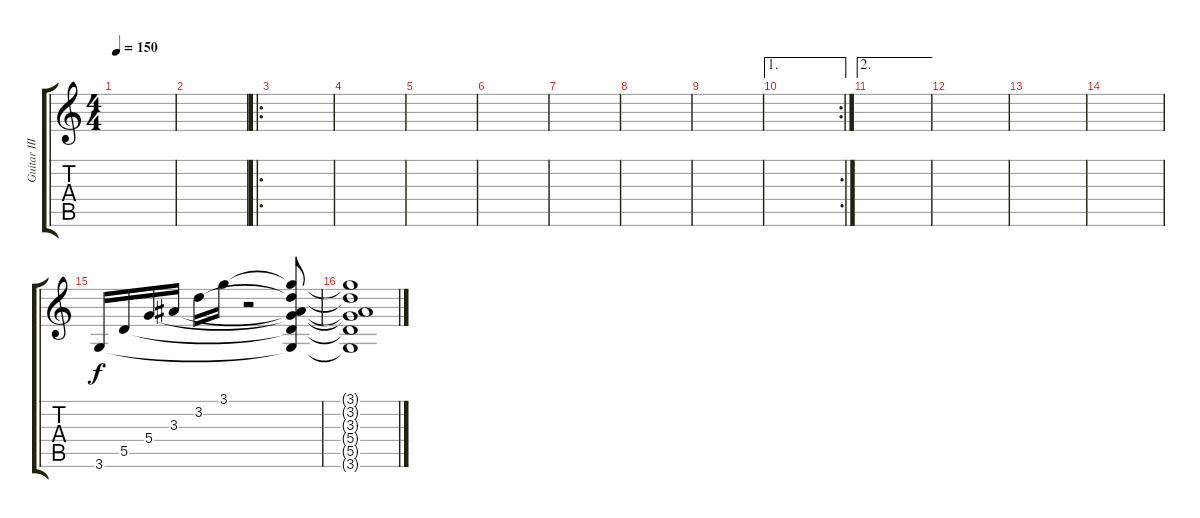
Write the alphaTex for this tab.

\track ("Guitar III" "Guitar III") {instrument electricguitarclean}
\staff {score tabs}
\tuning (E4 B3 G3 D3 A2 E2) {hide}
\ts (4 4)
\tempo 150
\clef g2
\ks c
|
|
\ro
|
|
|
|
|
|
|
\ae 1
\rc 2
|
\ae 2
|
|
|
|
3.6.16 5.5.16 5.4.16 3.3.16 3.2.16 3.1.16 r.2 (3.1{t} 3.2{t} 3.3{t} 5.4{t} 5.5{t} 3.6{t}).8 |
(3.1{t} 3.2{t} 3.3{t} 5.4{t} 5.5{t} 3.6{t}).1
